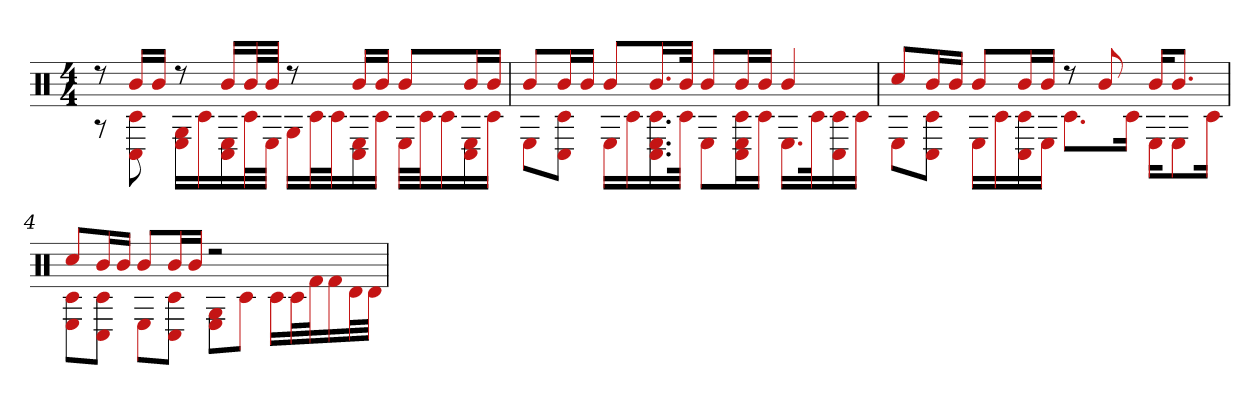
**kern
*part1
*staff1
*clefX
*k[]
*M4/4
=1
*^
8r	8r
16bLL	8C# 8c#
16bJJ	.
8r	16E 16GLL
.	16c#
16bLL	16E 16C#
32bL	32c#L
32bJJJ	32EJJJ
8r	16GLL
.	32c#L
.	32c#J
16bLL	16E 16C#
16bJJ	16c#JJ
8bL	32ELLL
.	32c#J
.	16c#
16bL	16C# 16E
16bJJ	16c#JJ
=2	=2
8bL	8EL
16bL	8c# 8C#J
16bJJ	.
8bL	16ELL
.	16c#
16.bL	16.c# 16.C# 16.E
32bJJk	32c#JJk
8bL	8EL
16bL	16c# 16E 16C#L
16bJJ	16c#JJ
4b	16.ELL
.	32c#k
.	16c# 16C#
.	16c#JJ
=3	=3
8cc#L	8EL
16bL	8C# 8c#J
16bJJ	.
8bL	16ELL
.	16c#
16bL	16C# 16c#
16bJJ	16EJJ
8r	8.c#L
8b	.
.	16c#Jk
16bKL	16EKL
8.bJ	8E
.	16c#Jk
=4	=4
8cc#L	8c# 8EL
16bL	8C# 8c#J
16bJJ	.
8bL	8EL
16bL	8c# 8C#J
16bJJ	.
2r	8E 8GL
.	8c#J
.	16c#LL
.	32c#L
.	32f#J
.	16f#
.	32dL
.	32dJJJ
*v	*v
=
*-
